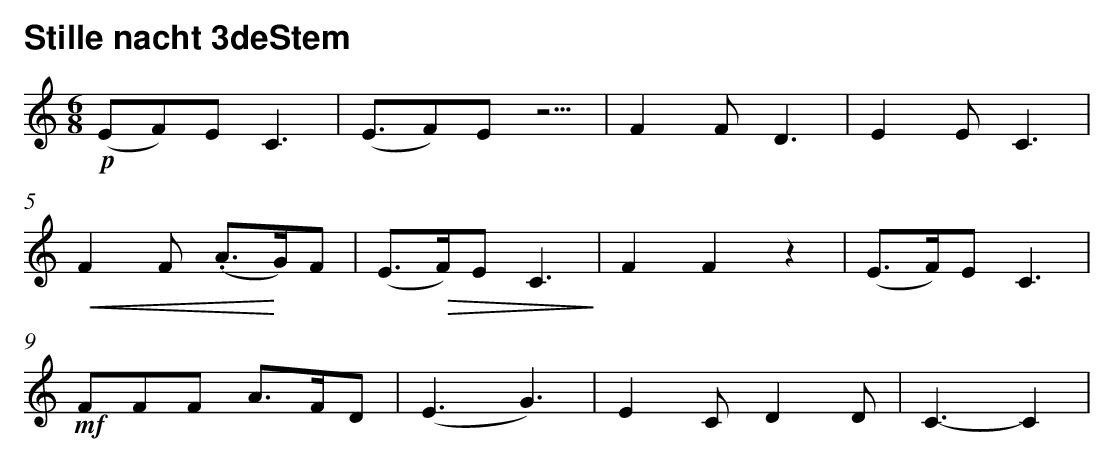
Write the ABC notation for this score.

X:1
T:Stille nacht 3deStem
L:1/8
M:6/8
K:C
!p! (EF)E C3 | (E3/2F)E z5/2 | F2 F D3 | E2 E C3 |$
!<(! F2 F (.A>!<)!G)F | (E>!>(!F)E C3!>)! | F2 F2 z2 | (E>F)E C3 |$
!mf! FFF A>FD | (E3 G3) | E2 C D2 D | C3- C2 |
